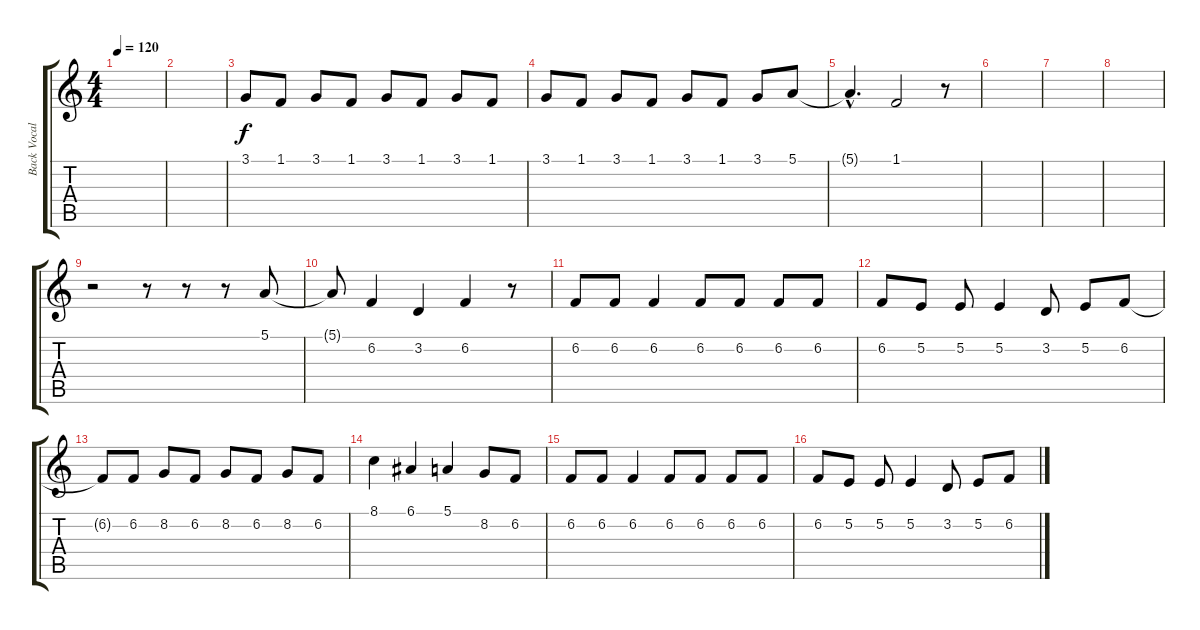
\track ("Back Vocals" "Back Vocal") {instrument lead6voice}
\staff {score tabs}
\tuning (E4 B3 G3 D3 A2 E2) {hide}
\ts (4 4)
\tempo 120
\clef g2
\ks c
|
|
3.1.8 1.1.8 3.1.8 1.1.8 3.1.8 1.1.8 3.1.8 1.1.8 |
3.1.8 1.1.8 3.1.8 1.1.8 3.1.8 1.1.8 3.1.8 5.1.8 |
5.1{hac t}.4{d} 1.1.2 r.8 |
|
|
|
r.2 r.8 r.8 r.8 5.1.8 |
5.1{t}.8 6.2.4 3.2.4 6.2.4 r.8 |
6.2.8 6.2.8 6.2.4 6.2.8 6.2.8 6.2.8 6.2.8 |
6.2.8 5.2.8 5.2.8 5.2.4 3.2.8 5.2.8 6.2.8 |
6.2{t}.8 6.2.8 8.2.8 6.2.8 8.2.8 6.2.8 8.2.8 6.2.8 |
8.1.4 6.1.4 5.1.4 8.2.8 6.2.8 |
6.2.8 6.2.8 6.2.4 6.2.8 6.2.8 6.2.8 6.2.8 |
6.2.8 5.2.8 5.2.8 5.2.4 3.2.8 5.2.8 6.2.8
